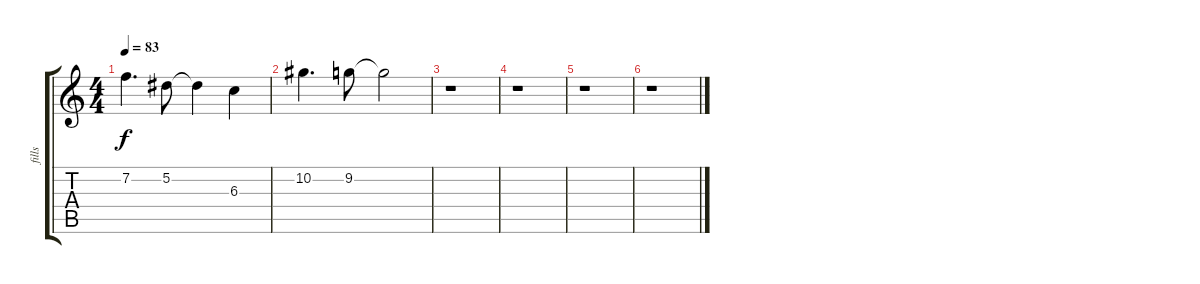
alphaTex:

\track ("fills" "fills") {instrument overdrivenguitar}
\staff {score tabs}
\tuning (Eb4 Bb3 Gb3 Db3 Ab2 Db2) {hide}
\ts (4 4)
\tempo 83
\clef g2
\ks c
7.2.4{d dy f} 5.2.8 5.2{t}.4 6.3.4 |
10.2.4{d} 9.2.8 9.2{t}.2 |
r.1 |
r.1 |
r.1 |
r.1
